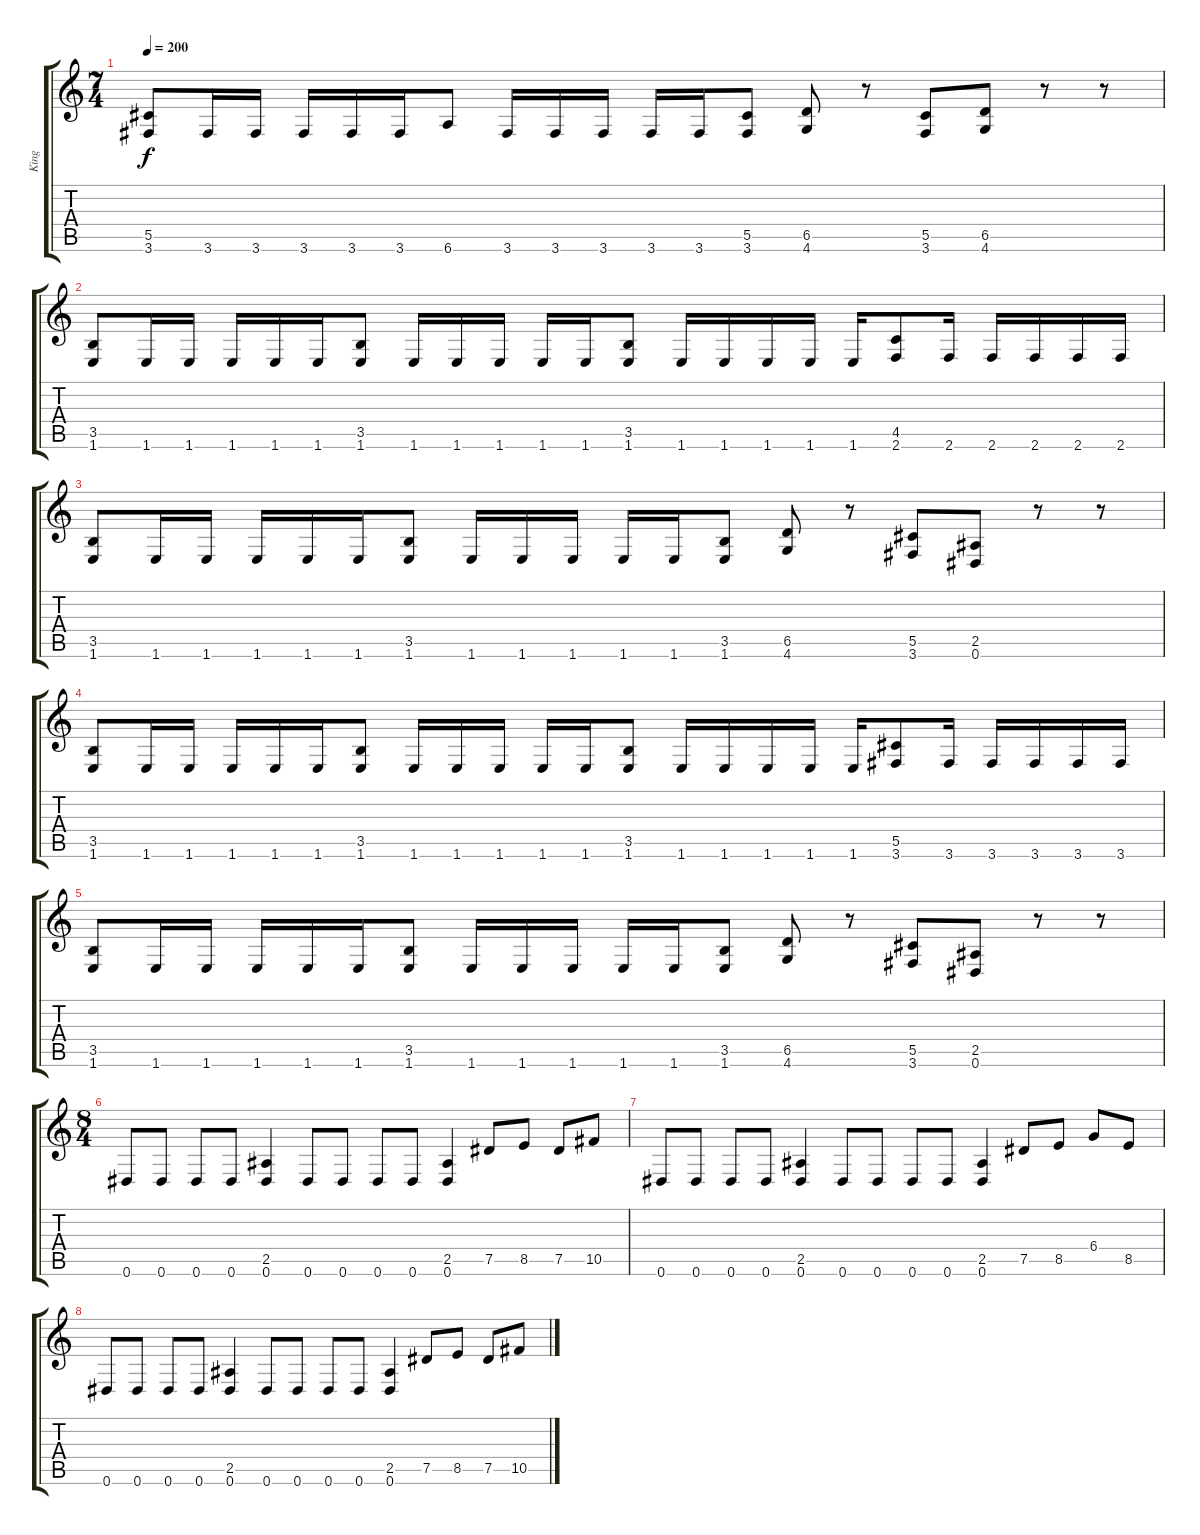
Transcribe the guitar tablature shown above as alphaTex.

\track ("King" "King") {instrument distortionguitar}
\staff {score tabs}
\tuning (Eb4 Bb3 Gb3 Db3 Ab2 Eb2) {hide}
\ts (7 4)
\tempo 200
\clef g2
\ks c
(5.5 3.6).8{dy f} 3.6.16 3.6.16 3.6.16 3.6.16 3.6.16 6.6.8 3.6.16 3.6.16 3.6.16 3.6.16 3.6.16 (5.5 3.6).8 (6.5 4.6).8 r.8 (5.5 3.6).8 (6.5 4.6).8 r.8 r.8 |
(3.5 1.6).8 1.6.16 1.6.16 1.6.16 1.6.16 1.6.16 (3.5 1.6).8 1.6.16 1.6.16 1.6.16 1.6.16 1.6.16 (3.5 1.6).8 1.6.16 1.6.16 1.6.16 1.6.16 1.6.16 (4.5 2.6).8 2.6.16 2.6.16 2.6.16 2.6.16 2.6.16 |
(3.5 1.6).8 1.6.16 1.6.16 1.6.16 1.6.16 1.6.16 (3.5 1.6).8 1.6.16 1.6.16 1.6.16 1.6.16 1.6.16 (3.5 1.6).8 (6.5 4.6).8 r.8 (5.5 3.6).8 (2.5 0.6).8 r.8 r.8 |
(3.5 1.6).8 1.6.16 1.6.16 1.6.16 1.6.16 1.6.16 (3.5 1.6).8 1.6.16 1.6.16 1.6.16 1.6.16 1.6.16 (3.5 1.6).8 1.6.16 1.6.16 1.6.16 1.6.16 1.6.16 (5.5 3.6).8 3.6.16 3.6.16 3.6.16 3.6.16 3.6.16 |
(3.5 1.6).8 1.6.16 1.6.16 1.6.16 1.6.16 1.6.16 (3.5 1.6).8 1.6.16 1.6.16 1.6.16 1.6.16 1.6.16 (3.5 1.6).8 (6.5 4.6).8 r.8 (5.5 3.6).8 (2.5 0.6).8 r.8 r.8 |
\ts (8 4)
0.6.8 0.6.8 0.6.8 0.6.8 (2.5 0.6).4 0.6.8 0.6.8 0.6.8 0.6.8 (2.5 0.6).4 7.5.8 8.5.8 7.5.8 10.5.8 |
0.6.8 0.6.8 0.6.8 0.6.8 (2.5 0.6).4 0.6.8 0.6.8 0.6.8 0.6.8 (2.5 0.6).4 7.5.8 8.5.8 6.4.8 8.5.8 |
0.6.8 0.6.8 0.6.8 0.6.8 (2.5 0.6).4 0.6.8 0.6.8 0.6.8 0.6.8 (2.5 0.6).4 7.5.8 8.5.8 7.5.8 10.5.8
